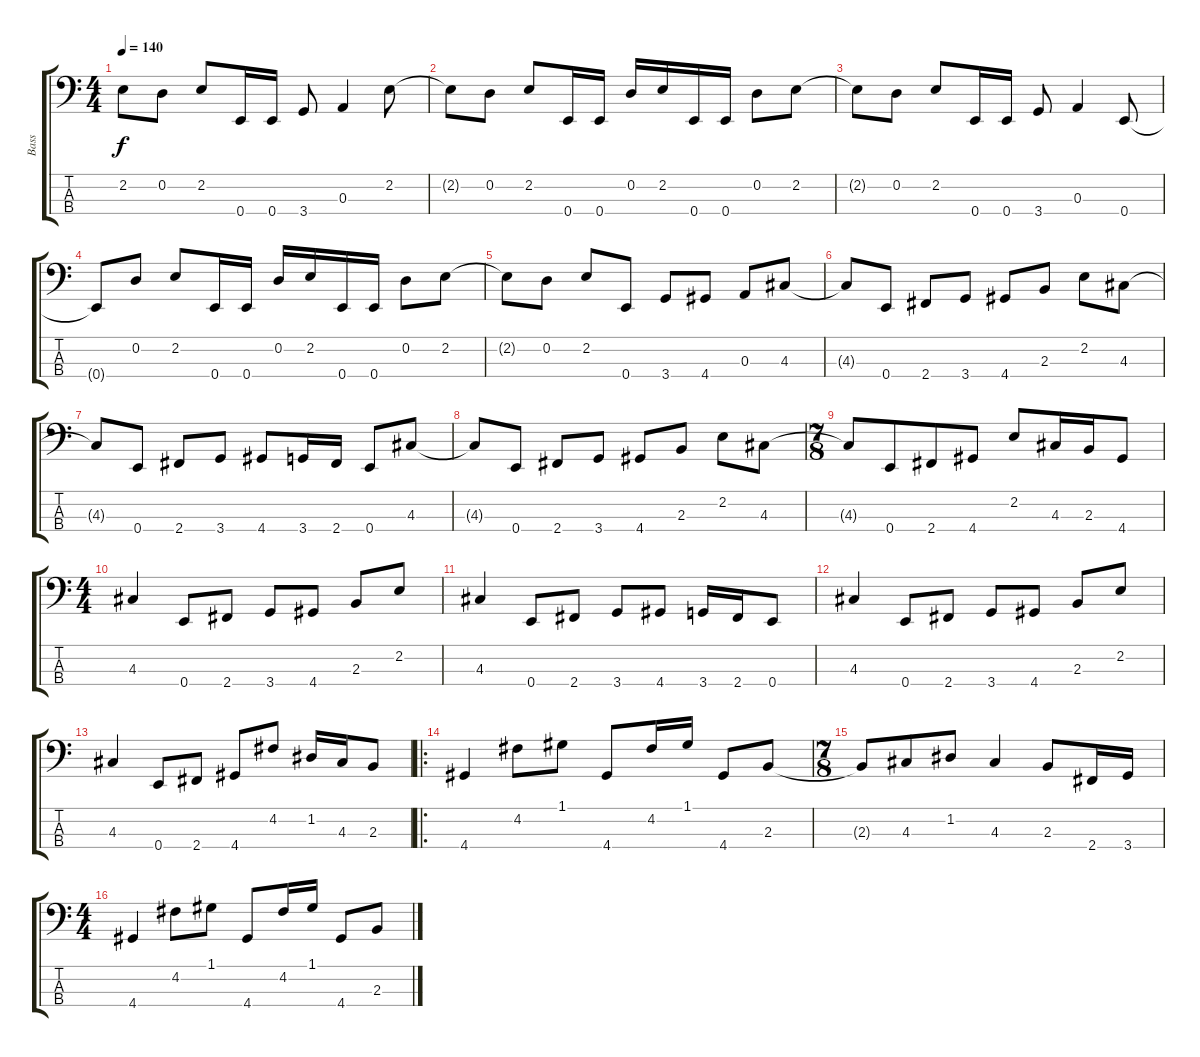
\track ("Bass" "Bass") {instrument electricbassfinger}
\staff {score tabs}
\tuning (G2 D2 A1 E1) {hide}
\ts (4 4)
\tempo 140
\clef f4
\ks c
2.2{t}.8{dy f} 0.2.8 2.2.8 0.4.16 0.4.16 3.4.8 0.3.4 2.2.8 |
2.2{t}.8 0.2.8 2.2.8 0.4.16 0.4.16 0.2.16 2.2.16 0.4.16 0.4.16 0.2.8 2.2.8 |
2.2{t}.8 0.2.8 2.2.8 0.4.16 0.4.16 3.4.8 0.3.4 0.4.8 |
0.4{t}.8 0.2.8 2.2.8 0.4.16 0.4.16 0.2.16 2.2.16 0.4.16 0.4.16 0.2.8 2.2.8 |
2.2{t}.8 0.2.8 2.2.8 0.4.8 3.4.8 4.4.8 0.3.8 4.3.8 |
4.3{t}.8 0.4.8 2.4.8 3.4.8 4.4.8 2.3.8 2.2.8 4.3.8 |
4.3{t}.8 0.4.8 2.4.8 3.4.8 4.4.8 3.4.16 2.4.16 0.4.8 4.3.8 |
4.3{t}.8 0.4.8 2.4.8 3.4.8 4.4.8 2.3.8 2.2.8 4.3.8 |
\ts (7 8)
4.3{t}.8 0.4.8 2.4.8 4.4.8 2.2.8 4.3.16 2.3.16 4.4.8 |
\ts (4 4)
4.3.4 0.4.8 2.4.8 3.4.8 4.4.8 2.3.8 2.2.8 |
4.3.4 0.4.8 2.4.8 3.4.8 4.4.8 3.4.16 2.4.16 0.4.8 |
4.3.4 0.4.8 2.4.8 3.4.8 4.4.8 2.3.8 2.2.8 |
4.3.4 0.4.8 2.4.8 4.4.8 4.2.8 1.2.16 4.3.16 2.3.8 |
\ro
4.4.4 4.2.8 1.1.8 4.4.8 4.2.16 1.1.16 4.4.8 2.3.8 |
\ts (7 8)
2.3{t}.8 4.3.8 1.2.8 4.3.4 2.3.8 2.4.16 3.4.16 |
\ts (4 4)
4.4.4 4.2.8 1.1.8 4.4.8 4.2.16 1.1.16 4.4.8 2.3.8
